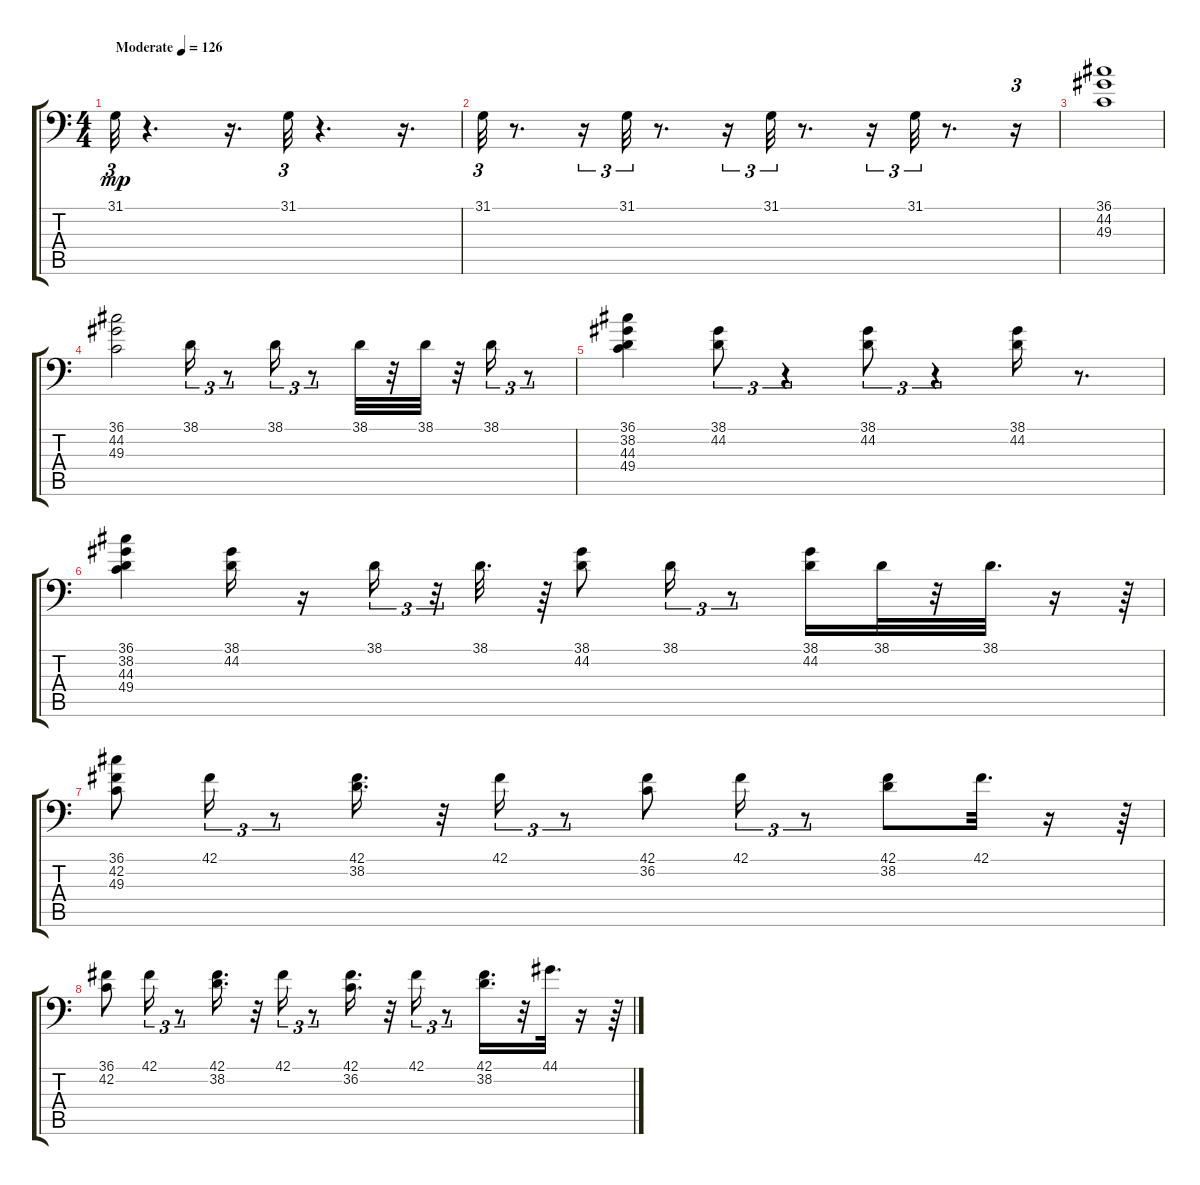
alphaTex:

\track "" {instrument acousticgrandpiano}
\staff {score tabs}
\tuning (C-1 C-1 C-1 C-1 C-1 C-1) {hide}
\ts (4 4)
\tempo (126 "Moderate")
\clef f4
\ks c
31.1.32{tu (3 2) dy mp instrument acousticgrandpiano} r.4{d} r.16{d} 31.1.32{tu (3 2)} r.4{d} r.16{d} |
31.1.32{tu (3 2)} r.8{d} r.16{tu (3 2)} 31.1.32{tu (3 2)} r.8{d} r.16{tu (3 2)} 31.1.32{tu (3 2)} r.8{d} r.16{tu (3 2)} 31.1.32{tu (3 2)} r.8{d} r.16{tu (3 2)} |
(36.1 44.2 49.3).1 |
(36.1 44.2 49.3).2 38.1.16{tu (3 2)} r.8{tu (3 2)} 38.1.16{tu (3 2)} r.8{tu (3 2)} 38.1.32 r.32 38.1.32 r.32 38.1.16{tu (3 2)} r.8{tu (3 2)} |
(36.1 38.2 44.3 49.4).4 (38.1 44.2).8{tu (3 2)} r.4{tu (3 2)} (38.1 44.2).8{tu (3 2)} r.4{tu (3 2)} (38.1 44.2).16 r.8{d} |
(36.1 38.2 44.3 49.4).4 (38.1 44.2).16 r.16 38.1.16{tu (3 2)} r.32{tu (3 2)} 38.1.32{d} r.64 (38.1 44.2).8 38.1.16{tu (3 2)} r.8{tu (3 2)} (38.1 44.2).16 38.1.32 r.32 38.1.32{d} r.16 r.64 |
(36.1 42.2 49.3).8 42.1.16{tu (3 2)} r.8{tu (3 2)} (42.1 38.2).16{d} r.32 42.1.16{tu (3 2)} r.8{tu (3 2)} (42.1 36.2).8 42.1.16{tu (3 2)} r.8{tu (3 2)} (42.1 38.2).8 42.1.32{d} r.16 r.64 |
(36.1 42.2).8 42.1.16{tu (3 2)} r.8{tu (3 2)} (42.1 38.2).16{d} r.32 42.1.16{tu (3 2)} r.8{tu (3 2)} (42.1 36.2).16{d} r.32 42.1.16{tu (3 2)} r.8{tu (3 2)} (42.1 38.2).16{d} r.32 44.1.32{d} r.16 r.64
